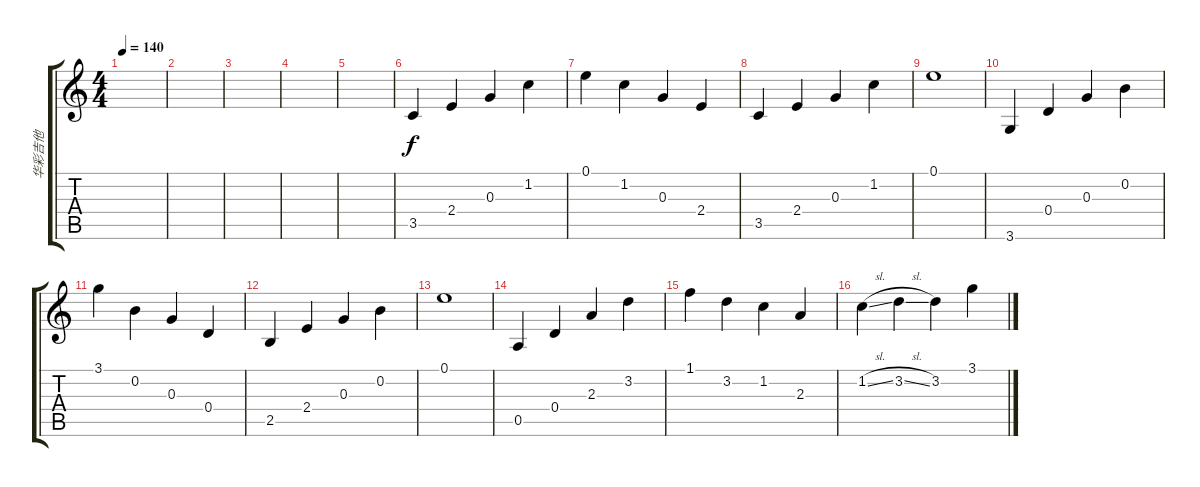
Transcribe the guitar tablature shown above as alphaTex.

\track ("华彩吉他" "华彩吉他") {instrument acousticguitarnylon}
\staff {score tabs}
\tuning (E4 B3 G3 D3 A2 E2) {hide}
\ts (4 4)
\tempo 140
\clef g2
\ks c
|
|
|
|
|
3.5.4 2.4.4 0.3.4 1.2.4 |
0.1.4 1.2.4 0.3.4 2.4.4 |
3.5.4 2.4.4 0.3.4 1.2.4 |
0.1.1 |
3.6.4 0.4.4 0.3.4 0.2.4 |
3.1.4 0.2.4 0.3.4 0.4.4 |
2.5.4 2.4.4 0.3.4 0.2.4 |
0.1.1 |
0.5.4 0.4.4 2.3.4 3.2.4 |
1.1.4 3.2.4 1.2.4 2.3.4 |
1.2{sl}.4{txt " "} 3.2{sl}.4 3.2.4 3.1.4
